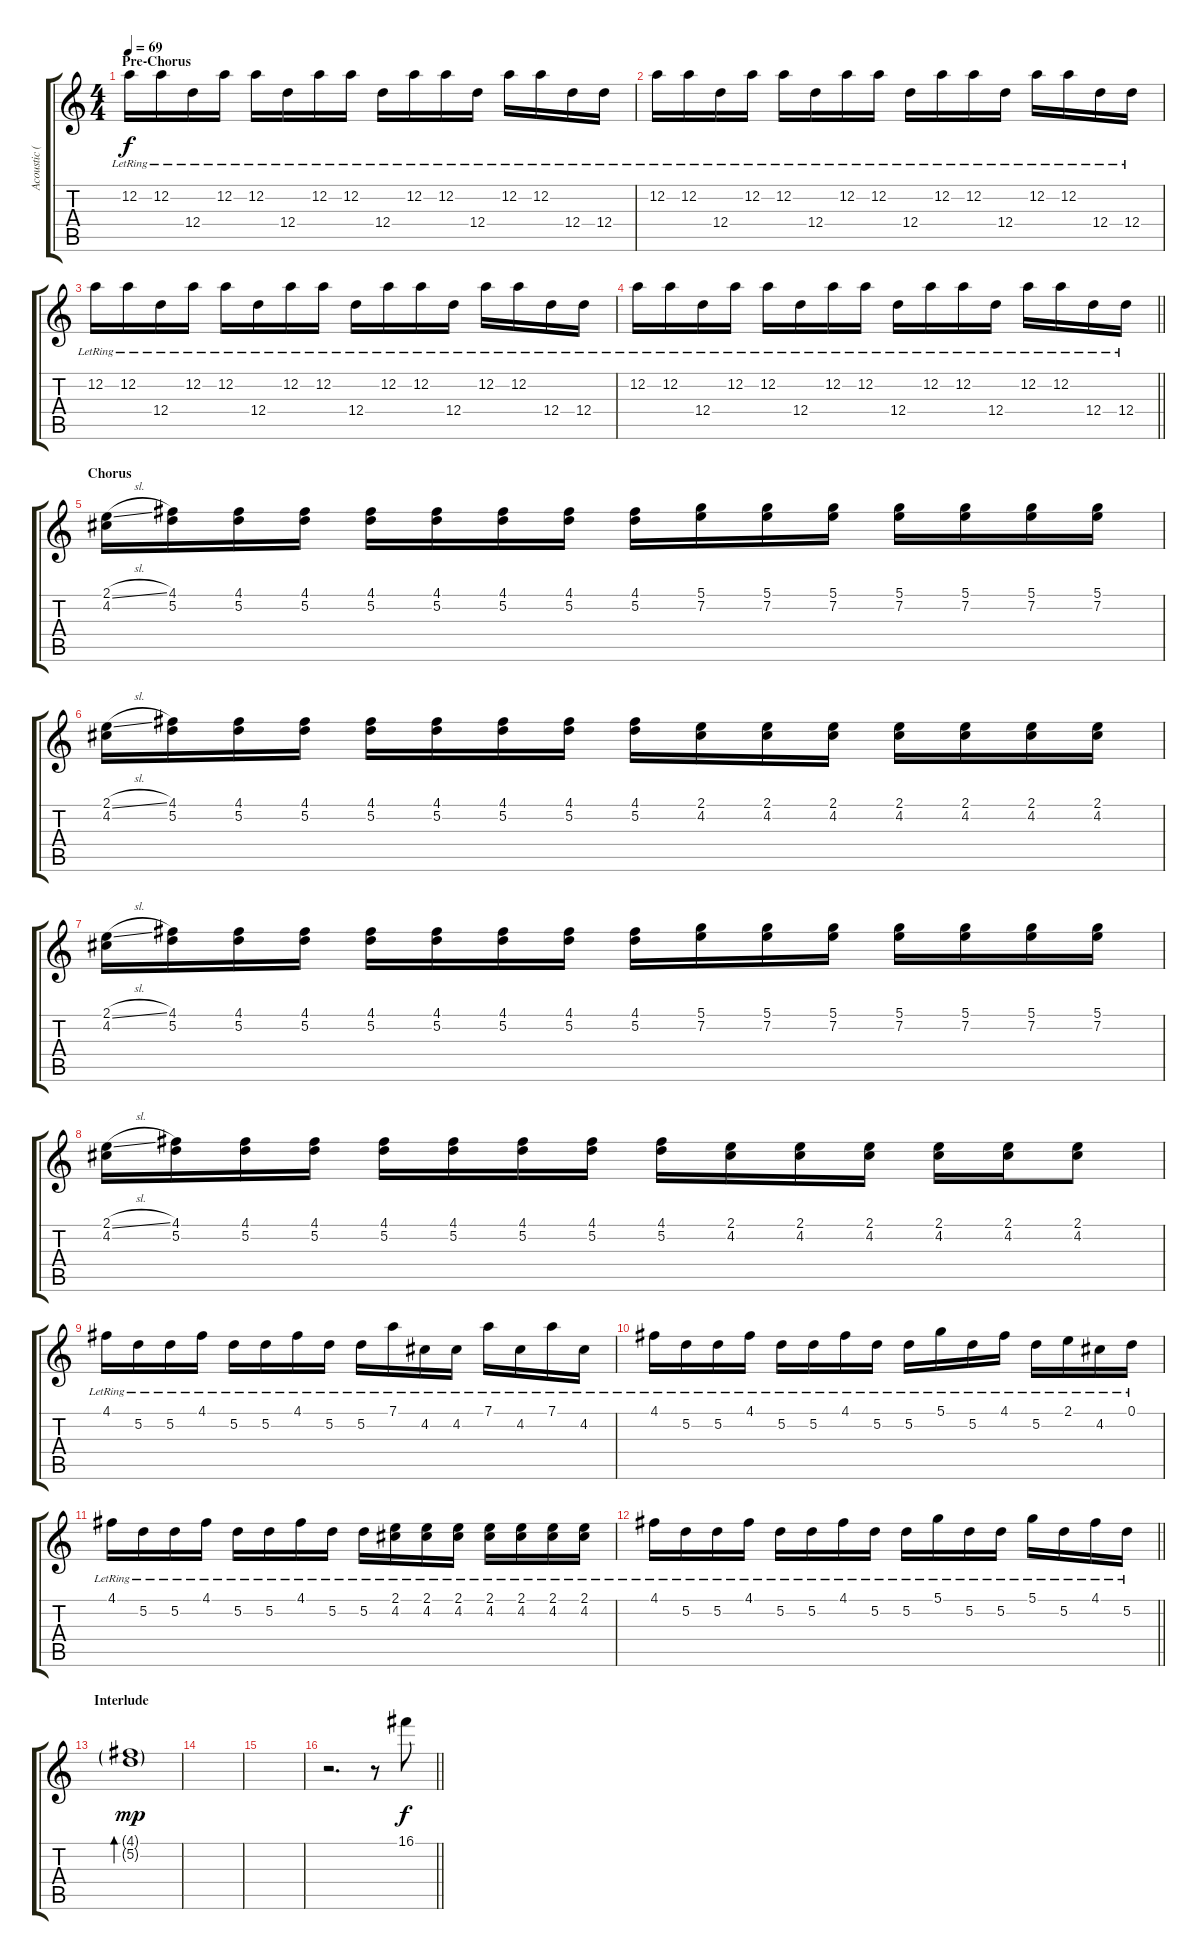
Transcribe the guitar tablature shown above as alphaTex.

\track ("Acoustic (Left)" "Acoustic (") {instrument acousticguitarsteel}
\staff {score tabs}
\tuning (D4 A3 G3 D3 A2 D2) {hide}
\ts (4 4)
\section ("" "Pre-Chorus")
\tempo 69
\clef g2
\ks c
12.2{lr}.16{dy f} 12.2{lr}.16 12.4{lr}.16 12.2{lr}.16 12.2{lr}.16 12.4{lr}.16 12.2{lr}.16 12.2{lr}.16 12.4{lr}.16 12.2{lr}.16 12.2{lr}.16 12.4{lr}.16 12.2{lr}.16 12.2{lr}.16 12.4{lr}.16 12.4{lr}.16 |
12.2{lr}.16 12.2{lr}.16 12.4{lr}.16 12.2{lr}.16 12.2{lr}.16 12.4{lr}.16 12.2{lr}.16 12.2{lr}.16 12.4{lr}.16 12.2{lr}.16 12.2{lr}.16 12.4{lr}.16 12.2{lr}.16 12.2{lr}.16 12.4{lr}.16 12.4{lr}.16 |
12.2{lr}.16 12.2{lr}.16 12.4{lr}.16 12.2{lr}.16 12.2{lr}.16 12.4{lr}.16 12.2{lr}.16 12.2{lr}.16 12.4{lr}.16 12.2{lr}.16 12.2{lr}.16 12.4{lr}.16 12.2{lr}.16 12.2{lr}.16 12.4{lr}.16 12.4{lr}.16 |
\barLineRight lightlight
12.2{lr}.16 12.2{lr}.16 12.4{lr}.16 12.2{lr}.16 12.2{lr}.16 12.4{lr}.16 12.2{lr}.16 12.2{lr}.16 12.4{lr}.16 12.2{lr}.16 12.2{lr}.16 12.4{lr}.16 12.2{lr}.16 12.2{lr}.16 12.4{lr}.16 12.4{lr}.16 |
\section ("" "Chorus")
(2.1{sl} 4.2).16 (4.1 5.2).16 (4.1 5.2).16 (4.1 5.2).16 (4.1 5.2).16 (4.1 5.2).16 (4.1 5.2).16 (4.1 5.2).16 (4.1 5.2).16 (5.1 7.2).16 (5.1 7.2).16 (5.1 7.2).16 (5.1 7.2).16 (5.1 7.2).16 (5.1 7.2).16 (5.1 7.2).16 |
(2.1{sl} 4.2).16 (4.1 5.2).16 (4.1 5.2).16 (4.1 5.2).16 (4.1 5.2).16 (4.1 5.2).16 (4.1 5.2).16 (4.1 5.2).16 (4.1 5.2).16 (2.1 4.2).16 (2.1 4.2).16 (2.1 4.2).16 (2.1 4.2).16 (2.1 4.2).16 (2.1 4.2).16 (2.1 4.2).16 |
(2.1{sl} 4.2).16 (4.1 5.2).16 (4.1 5.2).16 (4.1 5.2).16 (4.1 5.2).16 (4.1 5.2).16 (4.1 5.2).16 (4.1 5.2).16 (4.1 5.2).16 (5.1 7.2).16 (5.1 7.2).16 (5.1 7.2).16 (5.1 7.2).16 (5.1 7.2).16 (5.1 7.2).16 (5.1 7.2).16 |
(2.1{sl} 4.2).16 (4.1 5.2).16 (4.1 5.2).16 (4.1 5.2).16 (4.1 5.2).16 (4.1 5.2).16 (4.1 5.2).16 (4.1 5.2).16 (4.1 5.2).16 (2.1 4.2).16 (2.1 4.2).16 (2.1 4.2).16 (2.1 4.2).16 (2.1 4.2).16 (2.1 4.2).8 |
4.1{lr}.16 5.2{lr}.16 5.2{lr}.16 4.1{lr}.16 5.2{lr}.16 5.2{lr}.16 4.1{lr}.16 5.2{lr}.16 5.2{lr}.16 7.1{lr}.16 4.2{lr}.16 4.2{lr}.16 7.1{lr}.16 4.2{lr}.16 7.1{lr}.16 4.2{lr}.16 |
4.1{lr}.16 5.2{lr}.16 5.2{lr}.16 4.1{lr}.16 5.2{lr}.16 5.2{lr}.16 4.1{lr}.16 5.2{lr}.16 5.2{lr}.16 5.1{lr}.16 5.2{lr}.16 4.1{lr}.16 5.2{lr}.16 2.1{lr}.16 4.2{lr}.16 0.1{lr}.16 |
4.1{lr}.16 5.2{lr}.16 5.2{lr}.16 4.1{lr}.16 5.2{lr}.16 5.2{lr}.16 4.1{lr}.16 5.2{lr}.16 5.2{lr}.16 (2.1{lr} 4.2{lr}).16 (2.1{lr} 4.2{lr}).16 (2.1{lr} 4.2{lr}).16 (2.1{lr} 4.2{lr}).16 (2.1{lr} 4.2{lr}).16 (2.1{lr} 4.2{lr}).16 (2.1{lr} 4.2{lr}).16 |
\barLineRight lightlight
4.1{lr}.16 5.2{lr}.16 5.2{lr}.16 4.1{lr}.16 5.2{lr}.16 5.2{lr}.16 4.1{lr}.16 5.2{lr}.16 5.2{lr}.16 5.1{lr}.16 5.2{lr}.16 5.2{lr}.16 5.1{lr}.16 5.2{lr}.16 4.1{lr}.16 5.2{lr}.16 |
\section ("" "Interlude")
(4.1{g} 5.2{g}).1{bd 60 dy mp} |
|
|
\barLineRight lightlight
r.2{d} r.8 16.1.8{dy f}
